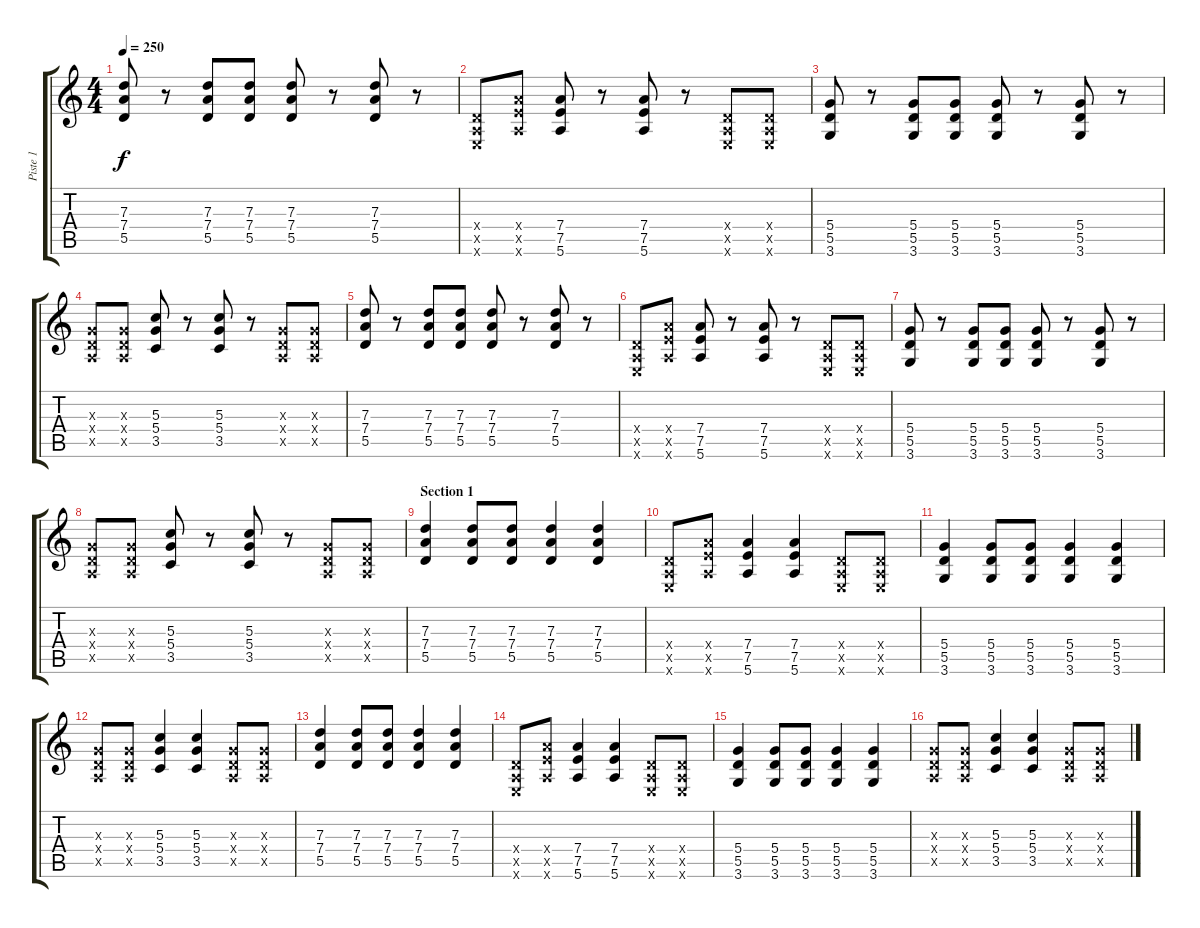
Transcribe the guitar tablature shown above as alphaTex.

\track ("Piste 1" "Piste 1") {instrument electricguitarclean}
\staff {score tabs}
\tuning (E4 B3 G3 D3 A2 E2) {hide}
\ts (4 4)
\tempo 250
\clef g2
\ks c
(7.3 7.4 5.5).8{dy f instrument electricguitarclean} r.8 (7.3 7.4 5.5).8 (7.3 7.4 5.5).8 (7.3 7.4 5.5).8 r.8 (7.3 7.4 5.5).8 r.8 |
(0.4{x} 0.5{x} 0.6{x}).8 (7.4{x} 7.5{x} 5.6{x}).8 (7.4 7.5 5.6).8 r.8 (7.4 7.5 5.6).8 r.8 (0.4{x} 0.5{x} 0.6{x}).8 (0.4{x} 0.5{x} 0.6{x}).8 |
(5.4 5.5 3.6).8 r.8 (5.4 5.5 3.6).8 (5.4 5.5 3.6).8 (5.4 5.5 3.6).8 r.8 (5.4 5.5 3.6).8 r.8 |
(0.3{x} 0.4{x} 0.5{x}).8 (0.3{x} 0.4{x} 0.5{x}).8 (5.3 5.4 3.5).8 r.8 (5.3 5.4 3.5).8 r.8 (0.3{x} 0.4{x} 0.5{x}).8 (0.3{x} 0.4{x} 0.5{x}).8 |
(7.3 7.4 5.5).8 r.8 (7.3 7.4 5.5).8 (7.3 7.4 5.5).8 (7.3 7.4 5.5).8 r.8 (7.3 7.4 5.5).8 r.8 |
(0.4{x} 0.5{x} 0.6{x}).8 (7.4{x} 7.5{x} 5.6{x}).8 (7.4 7.5 5.6).8 r.8 (7.4 7.5 5.6).8 r.8 (0.4{x} 0.5{x} 0.6{x}).8 (0.4{x} 0.5{x} 0.6{x}).8 |
(5.4 5.5 3.6).8 r.8 (5.4 5.5 3.6).8 (5.4 5.5 3.6).8 (5.4 5.5 3.6).8 r.8 (5.4 5.5 3.6).8 r.8 |
(0.3{x} 0.4{x} 0.5{x}).8 (0.3{x} 0.4{x} 0.5{x}).8 (5.3 5.4 3.5).8 r.8 (5.3 5.4 3.5).8 r.8 (0.3{x} 0.4{x} 0.5{x}).8 (0.3{x} 0.4{x} 0.5{x}).8 |
\section ("" "Section 1")
(7.3 7.4 5.5).4{instrument distortionguitar} (7.3 7.4 5.5).8 (7.3 7.4 5.5).8 (7.3 7.4 5.5).4 (7.3 7.4 5.5).4 |
(0.4{x} 0.5{x} 0.6{x}).8 (7.4{x} 7.5{x} 5.6{x}).8 (7.4 7.5 5.6).4 (7.4 7.5 5.6).4 (0.4{x} 0.5{x} 0.6{x}).8 (0.4{x} 0.5{x} 0.6{x}).8 |
(5.4 5.5 3.6).4 (5.4 5.5 3.6).8 (5.4 5.5 3.6).8 (5.4 5.5 3.6).4 (5.4 5.5 3.6).4 |
(0.3{x} 0.4{x} 0.5{x}).8 (0.3{x} 0.4{x} 0.5{x}).8 (5.3 5.4 3.5).4 (5.3 5.4 3.5).4 (0.3{x} 0.4{x} 0.5{x}).8 (0.3{x} 0.4{x} 0.5{x}).8 |
(7.3 7.4 5.5).4{instrument distortionguitar} (7.3 7.4 5.5).8 (7.3 7.4 5.5).8 (7.3 7.4 5.5).4 (7.3 7.4 5.5).4 |
(0.4{x} 0.5{x} 0.6{x}).8 (7.4{x} 7.5{x} 5.6{x}).8 (7.4 7.5 5.6).4 (7.4 7.5 5.6).4 (0.4{x} 0.5{x} 0.6{x}).8 (0.4{x} 0.5{x} 0.6{x}).8 |
(5.4 5.5 3.6).4 (5.4 5.5 3.6).8 (5.4 5.5 3.6).8 (5.4 5.5 3.6).4 (5.4 5.5 3.6).4 |
(0.3{x} 0.4{x} 0.5{x}).8 (0.3{x} 0.4{x} 0.5{x}).8 (5.3 5.4 3.5).4 (5.3 5.4 3.5).4 (0.3{x} 0.4{x} 0.5{x}).8 (0.3{x} 0.4{x} 0.5{x}).8
